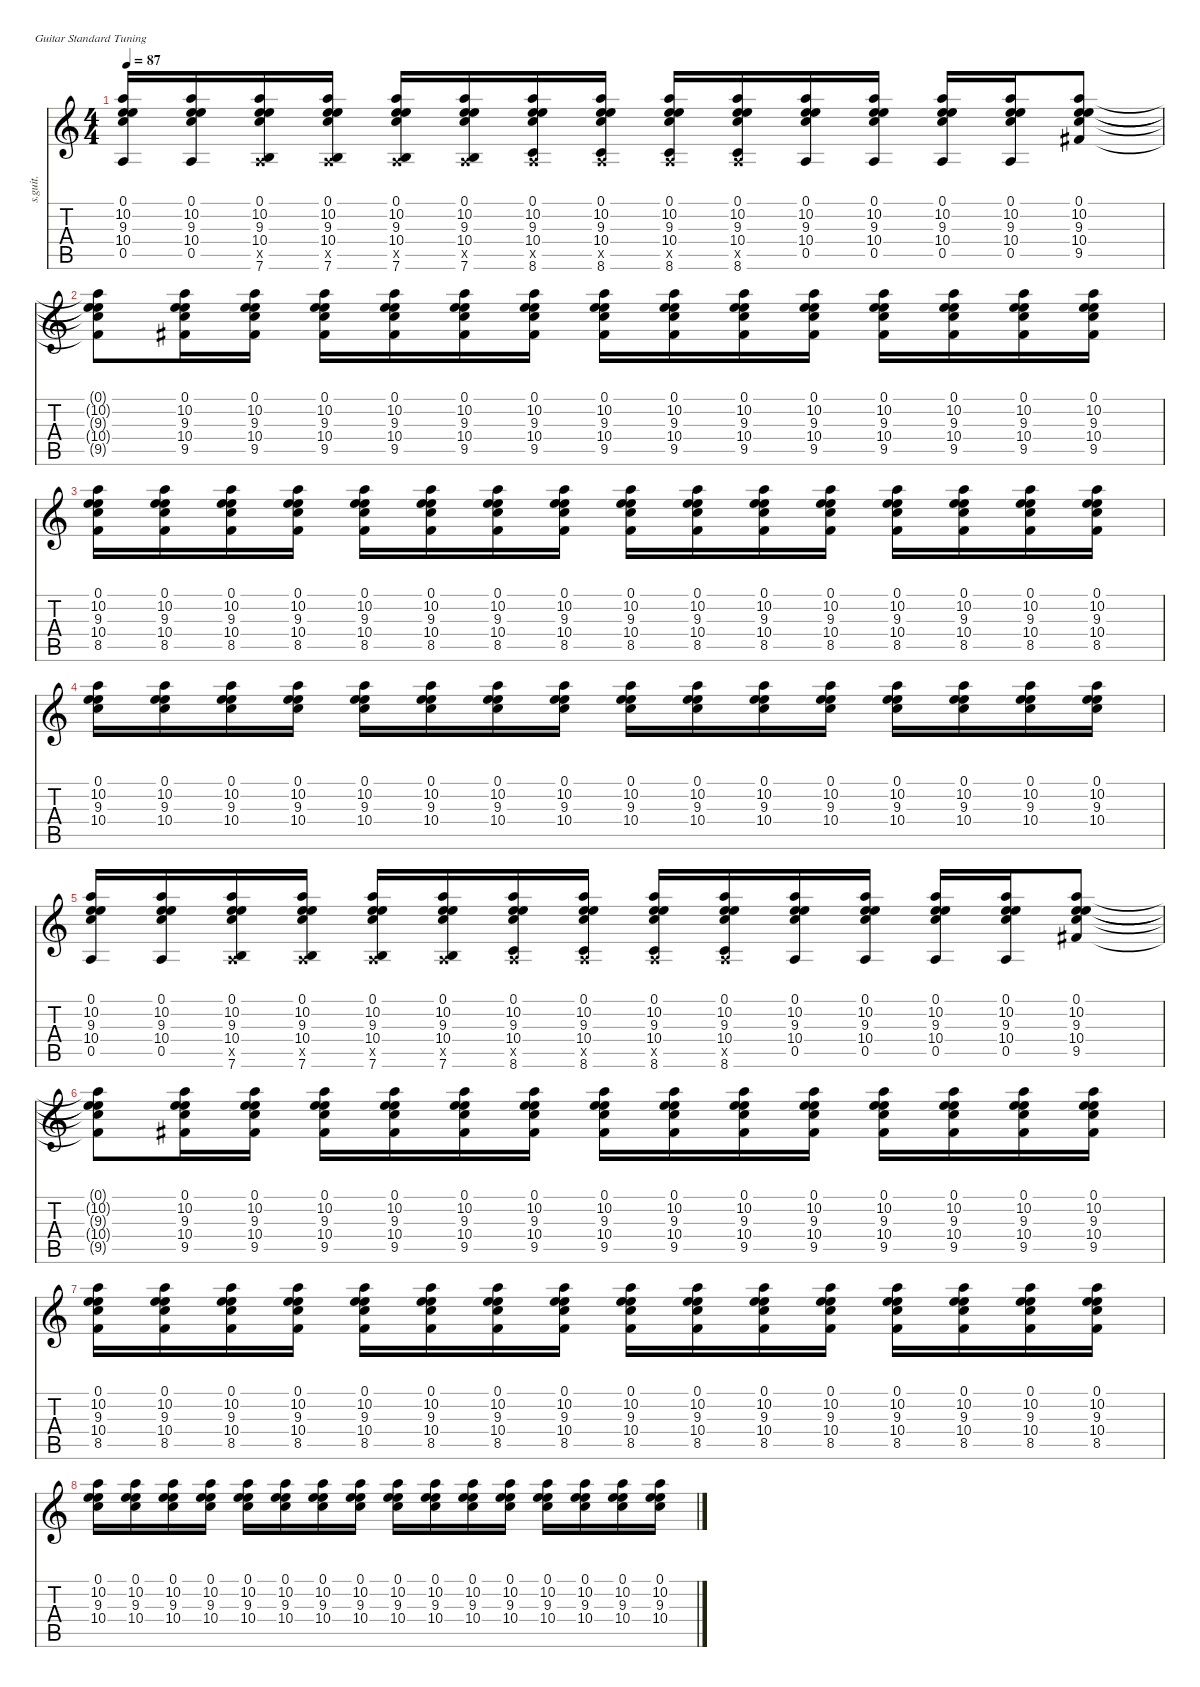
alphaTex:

\defaultSystemsLayout 4
\hideDynamics
\bracketExtendMode nobrackets
\track ("Chris Shiflett (Lead Guitar)" "s.guit.") {instrument distortionguitar}
\staff {score tabs}
\tuning (E4 B3 G3 D3 A2 E2)
\ts (4 4)
\tempo 87
\clef g2
\ks c
(0.1 10.2 9.3 10.4 0.5).16{lyrics (0 "") lyrics (1 "") lyrics (2 "") lyrics (3 "") lyrics (4 "") dy fff} (0.1 10.2 9.3 10.4 0.5).16{lyrics (0 "") lyrics (1 "") lyrics (2 "") lyrics (3 "") lyrics (4 "")} (0.1 10.2 9.3 10.4 0.5{x} 7.6).16{lyrics (0 "") lyrics (1 "") lyrics (2 "") lyrics (3 "") lyrics (4 "")} (0.1 10.2 9.3 10.4 0.5{x} 7.6).16{lyrics (0 "") lyrics (1 "") lyrics (2 "") lyrics (3 "") lyrics (4 "")} (0.1 10.2 9.3 10.4 0.5{x} 7.6).16{lyrics (0 "") lyrics (1 "") lyrics (2 "") lyrics (3 "") lyrics (4 "")} (0.1 10.2 9.3 10.4 0.5{x} 7.6).16{lyrics (0 "") lyrics (1 "") lyrics (2 "") lyrics (3 "") lyrics (4 "")} (0.1 10.2 9.3 10.4 0.5{x} 8.6).16{lyrics (0 "") lyrics (1 "") lyrics (2 "") lyrics (3 "") lyrics (4 "")} (0.1 10.2 9.3 10.4 0.5{x} 8.6).16{lyrics (0 "") lyrics (1 "") lyrics (2 "") lyrics (3 "") lyrics (4 "")} (0.1 10.2 9.3 10.4 0.5{x} 8.6).16{lyrics (0 "") lyrics (1 "") lyrics (2 "") lyrics (3 "") lyrics (4 "")} (0.1 10.2 9.3 10.4 0.5{x} 8.6).16{lyrics (0 "") lyrics (1 "") lyrics (2 "") lyrics (3 "") lyrics (4 "")} (0.1 10.2 9.3 10.4 0.5).16{lyrics (0 "") lyrics (1 "") lyrics (2 "") lyrics (3 "") lyrics (4 "")} (0.1 10.2 9.3 10.4 0.5).16{lyrics (0 "") lyrics (1 "") lyrics (2 "") lyrics (3 "") lyrics (4 "")} (0.1 10.2 9.3 10.4 0.5).16{lyrics (0 "") lyrics (1 "") lyrics (2 "") lyrics (3 "") lyrics (4 "")} (0.1 10.2 9.3 10.4 0.5).16{lyrics (0 "") lyrics (1 "") lyrics (2 "") lyrics (3 "") lyrics (4 "")} (0.1 10.2 9.3 10.4 9.5{acc #}).8{lyrics (0 "") lyrics (1 "") lyrics (2 "") lyrics (3 "") lyrics (4 "")} |
(0.1{t} 10.2{t} 9.3{t} 10.4{t} 9.5{t acc #}).8{lyrics (0 "") lyrics (1 "") lyrics (2 "") lyrics (3 "") lyrics (4 "")} (0.1 10.2 9.3 10.4 9.5{acc #}).16{lyrics (0 "") lyrics (1 "") lyrics (2 "") lyrics (3 "") lyrics (4 "")} (0.1 10.2 9.3 10.4 9.5{acc #}).16{lyrics (0 "") lyrics (1 "") lyrics (2 "") lyrics (3 "") lyrics (4 "")} (0.1 10.2 9.3 10.4 9.5{acc #}).16{lyrics (0 "") lyrics (1 "") lyrics (2 "") lyrics (3 "") lyrics (4 "")} (0.1 10.2 9.3 10.4 9.5{acc #}).16{lyrics (0 "") lyrics (1 "") lyrics (2 "") lyrics (3 "") lyrics (4 "")} (0.1 10.2 9.3 10.4 9.5{acc #}).16{lyrics (0 "") lyrics (1 "") lyrics (2 "") lyrics (3 "") lyrics (4 "")} (0.1 10.2 9.3 10.4 9.5{acc #}).16{lyrics (0 "") lyrics (1 "") lyrics (2 "") lyrics (3 "") lyrics (4 "")} (0.1 10.2 9.3 10.4 9.5{acc #}).16{lyrics (0 "") lyrics (1 "") lyrics (2 "") lyrics (3 "") lyrics (4 "")} (0.1 10.2 9.3 10.4 9.5{acc #}).16{lyrics (0 "") lyrics (1 "") lyrics (2 "") lyrics (3 "") lyrics (4 "")} (0.1 10.2 9.3 10.4 9.5{acc #}).16{lyrics (0 "") lyrics (1 "") lyrics (2 "") lyrics (3 "") lyrics (4 "")} (0.1 10.2 9.3 10.4 9.5{acc #}).16{lyrics (0 "") lyrics (1 "") lyrics (2 "") lyrics (3 "") lyrics (4 "")} (0.1 10.2 9.3 10.4 9.5{acc #}).16{lyrics (0 "") lyrics (1 "") lyrics (2 "") lyrics (3 "") lyrics (4 "")} (0.1 10.2 9.3 10.4 9.5{acc #}).16{lyrics (0 "") lyrics (1 "") lyrics (2 "") lyrics (3 "") lyrics (4 "")} (0.1 10.2 9.3 10.4 9.5{acc #}).16{lyrics (0 "") lyrics (1 "") lyrics (2 "") lyrics (3 "") lyrics (4 "")} (0.1 10.2 9.3 10.4 9.5{acc #}).16{lyrics (0 "") lyrics (1 "") lyrics (2 "") lyrics (3 "") lyrics (4 "")} |
(0.1 10.2 9.3 10.4 8.5).16{lyrics (0 "") lyrics (1 "") lyrics (2 "") lyrics (3 "") lyrics (4 "")} (0.1 10.2 9.3 10.4 8.5).16{lyrics (0 "") lyrics (1 "") lyrics (2 "") lyrics (3 "") lyrics (4 "")} (0.1 10.2 9.3 10.4 8.5).16{lyrics (0 "") lyrics (1 "") lyrics (2 "") lyrics (3 "") lyrics (4 "")} (0.1 10.2 9.3 10.4 8.5).16{lyrics (0 "") lyrics (1 "") lyrics (2 "") lyrics (3 "") lyrics (4 "")} (0.1 10.2 9.3 10.4 8.5).16{lyrics (0 "") lyrics (1 "") lyrics (2 "") lyrics (3 "") lyrics (4 "")} (0.1 10.2 9.3 10.4 8.5).16{lyrics (0 "") lyrics (1 "") lyrics (2 "") lyrics (3 "") lyrics (4 "")} (0.1 10.2 9.3 10.4 8.5).16{lyrics (0 "") lyrics (1 "") lyrics (2 "") lyrics (3 "") lyrics (4 "")} (0.1 10.2 9.3 10.4 8.5).16{lyrics (0 "") lyrics (1 "") lyrics (2 "") lyrics (3 "") lyrics (4 "")} (0.1 10.2 9.3 10.4 8.5).16{lyrics (0 "") lyrics (1 "") lyrics (2 "") lyrics (3 "") lyrics (4 "")} (0.1 10.2 9.3 10.4 8.5).16{lyrics (0 "") lyrics (1 "") lyrics (2 "") lyrics (3 "") lyrics (4 "")} (0.1 10.2 9.3 10.4 8.5).16{lyrics (0 "") lyrics (1 "") lyrics (2 "") lyrics (3 "") lyrics (4 "")} (0.1 10.2 9.3 10.4 8.5).16{lyrics (0 "") lyrics (1 "") lyrics (2 "") lyrics (3 "") lyrics (4 "")} (0.1 10.2 9.3 10.4 8.5).16{lyrics (0 "") lyrics (1 "") lyrics (2 "") lyrics (3 "") lyrics (4 "")} (0.1 10.2 9.3 10.4 8.5).16{lyrics (0 "") lyrics (1 "") lyrics (2 "") lyrics (3 "") lyrics (4 "")} (0.1 10.2 9.3 10.4 8.5).16{lyrics (0 "") lyrics (1 "") lyrics (2 "") lyrics (3 "") lyrics (4 "")} (0.1 10.2 9.3 10.4 8.5).16{lyrics (0 "") lyrics (1 "") lyrics (2 "") lyrics (3 "") lyrics (4 "")} |
(0.1 10.2 9.3 10.4).16{lyrics (0 "") lyrics (1 "") lyrics (2 "") lyrics (3 "") lyrics (4 "")} (0.1 10.2 9.3 10.4).16{lyrics (0 "") lyrics (1 "") lyrics (2 "") lyrics (3 "") lyrics (4 "")} (0.1 10.2 9.3 10.4).16{lyrics (0 "") lyrics (1 "") lyrics (2 "") lyrics (3 "") lyrics (4 "")} (0.1 10.2 9.3 10.4).16{lyrics (0 "") lyrics (1 "") lyrics (2 "") lyrics (3 "") lyrics (4 "")} (0.1 10.2 9.3 10.4).16{lyrics (0 "") lyrics (1 "") lyrics (2 "") lyrics (3 "") lyrics (4 "")} (0.1 10.2 9.3 10.4).16{lyrics (0 "") lyrics (1 "") lyrics (2 "") lyrics (3 "") lyrics (4 "")} (0.1 10.2 9.3 10.4).16{lyrics (0 "") lyrics (1 "") lyrics (2 "") lyrics (3 "") lyrics (4 "")} (0.1 10.2 9.3 10.4).16{lyrics (0 "") lyrics (1 "") lyrics (2 "") lyrics (3 "") lyrics (4 "")} (0.1 10.2 9.3 10.4).16{lyrics (0 "") lyrics (1 "") lyrics (2 "") lyrics (3 "") lyrics (4 "")} (0.1 10.2 9.3 10.4).16{lyrics (0 "") lyrics (1 "") lyrics (2 "") lyrics (3 "") lyrics (4 "")} (0.1 10.2 9.3 10.4).16{lyrics (0 "") lyrics (1 "") lyrics (2 "") lyrics (3 "") lyrics (4 "")} (0.1 10.2 9.3 10.4).16{lyrics (0 "") lyrics (1 "") lyrics (2 "") lyrics (3 "") lyrics (4 "")} (0.1 10.2 9.3 10.4).16{lyrics (0 "") lyrics (1 "") lyrics (2 "") lyrics (3 "") lyrics (4 "")} (0.1 10.2 9.3 10.4).16{lyrics (0 "") lyrics (1 "") lyrics (2 "") lyrics (3 "") lyrics (4 "")} (0.1 10.2 9.3 10.4).16{lyrics (0 "") lyrics (1 "") lyrics (2 "") lyrics (3 "") lyrics (4 "")} (0.1 10.2 9.3 10.4).16{lyrics (0 "") lyrics (1 "") lyrics (2 "") lyrics (3 "") lyrics (4 "")} |
(0.1 10.2 9.3 10.4 0.5).16{lyrics (0 "") lyrics (1 "") lyrics (2 "") lyrics (3 "") lyrics (4 "")} (0.1 10.2 9.3 10.4 0.5).16{lyrics (0 "") lyrics (1 "") lyrics (2 "") lyrics (3 "") lyrics (4 "")} (0.1 10.2 9.3 10.4 0.5{x} 7.6).16{lyrics (0 "") lyrics (1 "") lyrics (2 "") lyrics (3 "") lyrics (4 "")} (0.1 10.2 9.3 10.4 0.5{x} 7.6).16{lyrics (0 "") lyrics (1 "") lyrics (2 "") lyrics (3 "") lyrics (4 "")} (0.1 10.2 9.3 10.4 0.5{x} 7.6).16{lyrics (0 "") lyrics (1 "") lyrics (2 "") lyrics (3 "") lyrics (4 "")} (0.1 10.2 9.3 10.4 0.5{x} 7.6).16{lyrics (0 "") lyrics (1 "") lyrics (2 "") lyrics (3 "") lyrics (4 "")} (0.1 10.2 9.3 10.4 0.5{x} 8.6).16{lyrics (0 "") lyrics (1 "") lyrics (2 "") lyrics (3 "") lyrics (4 "")} (0.1 10.2 9.3 10.4 0.5{x} 8.6).16{lyrics (0 "") lyrics (1 "") lyrics (2 "") lyrics (3 "") lyrics (4 "")} (0.1 10.2 9.3 10.4 0.5{x} 8.6).16{lyrics (0 "") lyrics (1 "") lyrics (2 "") lyrics (3 "") lyrics (4 "")} (0.1 10.2 9.3 10.4 0.5{x} 8.6).16{lyrics (0 "") lyrics (1 "") lyrics (2 "") lyrics (3 "") lyrics (4 "")} (0.1 10.2 9.3 10.4 0.5).16{lyrics (0 "") lyrics (1 "") lyrics (2 "") lyrics (3 "") lyrics (4 "")} (0.1 10.2 9.3 10.4 0.5).16{lyrics (0 "") lyrics (1 "") lyrics (2 "") lyrics (3 "") lyrics (4 "")} (0.1 10.2 9.3 10.4 0.5).16{lyrics (0 "") lyrics (1 "") lyrics (2 "") lyrics (3 "") lyrics (4 "")} (0.1 10.2 9.3 10.4 0.5).16{lyrics (0 "") lyrics (1 "") lyrics (2 "") lyrics (3 "") lyrics (4 "")} (0.1 10.2 9.3 10.4 9.5{acc #}).8{lyrics (0 "") lyrics (1 "") lyrics (2 "") lyrics (3 "") lyrics (4 "")} |
(0.1{t} 10.2{t} 9.3{t} 10.4{t} 9.5{t acc #}).8{lyrics (0 "") lyrics (1 "") lyrics (2 "") lyrics (3 "") lyrics (4 "")} (0.1 10.2 9.3 10.4 9.5{acc #}).16{lyrics (0 "") lyrics (1 "") lyrics (2 "") lyrics (3 "") lyrics (4 "")} (0.1 10.2 9.3 10.4 9.5{acc #}).16{lyrics (0 "") lyrics (1 "") lyrics (2 "") lyrics (3 "") lyrics (4 "")} (0.1 10.2 9.3 10.4 9.5{acc #}).16{lyrics (0 "") lyrics (1 "") lyrics (2 "") lyrics (3 "") lyrics (4 "")} (0.1 10.2 9.3 10.4 9.5{acc #}).16{lyrics (0 "") lyrics (1 "") lyrics (2 "") lyrics (3 "") lyrics (4 "")} (0.1 10.2 9.3 10.4 9.5{acc #}).16{lyrics (0 "") lyrics (1 "") lyrics (2 "") lyrics (3 "") lyrics (4 "")} (0.1 10.2 9.3 10.4 9.5{acc #}).16{lyrics (0 "") lyrics (1 "") lyrics (2 "") lyrics (3 "") lyrics (4 "")} (0.1 10.2 9.3 10.4 9.5{acc #}).16{lyrics (0 "") lyrics (1 "") lyrics (2 "") lyrics (3 "") lyrics (4 "")} (0.1 10.2 9.3 10.4 9.5{acc #}).16{lyrics (0 "") lyrics (1 "") lyrics (2 "") lyrics (3 "") lyrics (4 "")} (0.1 10.2 9.3 10.4 9.5{acc #}).16{lyrics (0 "") lyrics (1 "") lyrics (2 "") lyrics (3 "") lyrics (4 "")} (0.1 10.2 9.3 10.4 9.5{acc #}).16{lyrics (0 "") lyrics (1 "") lyrics (2 "") lyrics (3 "") lyrics (4 "")} (0.1 10.2 9.3 10.4 9.5{acc #}).16{lyrics (0 "") lyrics (1 "") lyrics (2 "") lyrics (3 "") lyrics (4 "")} (0.1 10.2 9.3 10.4 9.5{acc #}).16{lyrics (0 "") lyrics (1 "") lyrics (2 "") lyrics (3 "") lyrics (4 "")} (0.1 10.2 9.3 10.4 9.5{acc #}).16{lyrics (0 "") lyrics (1 "") lyrics (2 "") lyrics (3 "") lyrics (4 "")} (0.1 10.2 9.3 10.4 9.5{acc #}).16{lyrics (0 "") lyrics (1 "") lyrics (2 "") lyrics (3 "") lyrics (4 "")} |
(0.1 10.2 9.3 10.4 8.5).16{lyrics (0 "") lyrics (1 "") lyrics (2 "") lyrics (3 "") lyrics (4 "")} (0.1 10.2 9.3 10.4 8.5).16{lyrics (0 "") lyrics (1 "") lyrics (2 "") lyrics (3 "") lyrics (4 "")} (0.1 10.2 9.3 10.4 8.5).16{lyrics (0 "") lyrics (1 "") lyrics (2 "") lyrics (3 "") lyrics (4 "")} (0.1 10.2 9.3 10.4 8.5).16{lyrics (0 "") lyrics (1 "") lyrics (2 "") lyrics (3 "") lyrics (4 "")} (0.1 10.2 9.3 10.4 8.5).16{lyrics (0 "") lyrics (1 "") lyrics (2 "") lyrics (3 "") lyrics (4 "")} (0.1 10.2 9.3 10.4 8.5).16{lyrics (0 "") lyrics (1 "") lyrics (2 "") lyrics (3 "") lyrics (4 "")} (0.1 10.2 9.3 10.4 8.5).16{lyrics (0 "") lyrics (1 "") lyrics (2 "") lyrics (3 "") lyrics (4 "")} (0.1 10.2 9.3 10.4 8.5).16{lyrics (0 "") lyrics (1 "") lyrics (2 "") lyrics (3 "") lyrics (4 "")} (0.1 10.2 9.3 10.4 8.5).16{lyrics (0 "") lyrics (1 "") lyrics (2 "") lyrics (3 "") lyrics (4 "")} (0.1 10.2 9.3 10.4 8.5).16{lyrics (0 "") lyrics (1 "") lyrics (2 "") lyrics (3 "") lyrics (4 "")} (0.1 10.2 9.3 10.4 8.5).16{lyrics (0 "") lyrics (1 "") lyrics (2 "") lyrics (3 "") lyrics (4 "")} (0.1 10.2 9.3 10.4 8.5).16{lyrics (0 "") lyrics (1 "") lyrics (2 "") lyrics (3 "") lyrics (4 "")} (0.1 10.2 9.3 10.4 8.5).16{lyrics (0 "") lyrics (1 "") lyrics (2 "") lyrics (3 "") lyrics (4 "")} (0.1 10.2 9.3 10.4 8.5).16{lyrics (0 "") lyrics (1 "") lyrics (2 "") lyrics (3 "") lyrics (4 "")} (0.1 10.2 9.3 10.4 8.5).16{lyrics (0 "") lyrics (1 "") lyrics (2 "") lyrics (3 "") lyrics (4 "")} (0.1 10.2 9.3 10.4 8.5).16{lyrics (0 "") lyrics (1 "") lyrics (2 "") lyrics (3 "") lyrics (4 "")} |
(0.1 10.2 9.3 10.4).16{lyrics (0 "") lyrics (1 "") lyrics (2 "") lyrics (3 "") lyrics (4 "")} (0.1 10.2 9.3 10.4).16{lyrics (0 "") lyrics (1 "") lyrics (2 "") lyrics (3 "") lyrics (4 "")} (0.1 10.2 9.3 10.4).16{lyrics (0 "") lyrics (1 "") lyrics (2 "") lyrics (3 "") lyrics (4 "")} (0.1 10.2 9.3 10.4).16{lyrics (0 "") lyrics (1 "") lyrics (2 "") lyrics (3 "") lyrics (4 "")} (0.1 10.2 9.3 10.4).16{lyrics (0 "") lyrics (1 "") lyrics (2 "") lyrics (3 "") lyrics (4 "")} (0.1 10.2 9.3 10.4).16{lyrics (0 "") lyrics (1 "") lyrics (2 "") lyrics (3 "") lyrics (4 "")} (0.1 10.2 9.3 10.4).16{lyrics (0 "") lyrics (1 "") lyrics (2 "") lyrics (3 "") lyrics (4 "")} (0.1 10.2 9.3 10.4).16{lyrics (0 "") lyrics (1 "") lyrics (2 "") lyrics (3 "") lyrics (4 "")} (0.1 10.2 9.3 10.4).16{lyrics (0 "") lyrics (1 "") lyrics (2 "") lyrics (3 "") lyrics (4 "")} (0.1 10.2 9.3 10.4).16{lyrics (0 "") lyrics (1 "") lyrics (2 "") lyrics (3 "") lyrics (4 "")} (0.1 10.2 9.3 10.4).16{lyrics (0 "") lyrics (1 "") lyrics (2 "") lyrics (3 "") lyrics (4 "")} (0.1 10.2 9.3 10.4).16{lyrics (0 "") lyrics (1 "") lyrics (2 "") lyrics (3 "") lyrics (4 "")} (0.1 10.2 9.3 10.4).16{lyrics (0 "") lyrics (1 "") lyrics (2 "") lyrics (3 "") lyrics (4 "")} (0.1 10.2 9.3 10.4).16{lyrics (0 "") lyrics (1 "") lyrics (2 "") lyrics (3 "") lyrics (4 "")} (0.1 10.2 9.3 10.4).16{lyrics (0 "") lyrics (1 "") lyrics (2 "") lyrics (3 "") lyrics (4 "")} (0.1 10.2 9.3 10.4).16{lyrics (0 "") lyrics (1 "") lyrics (2 "") lyrics (3 "") lyrics (4 "")}
